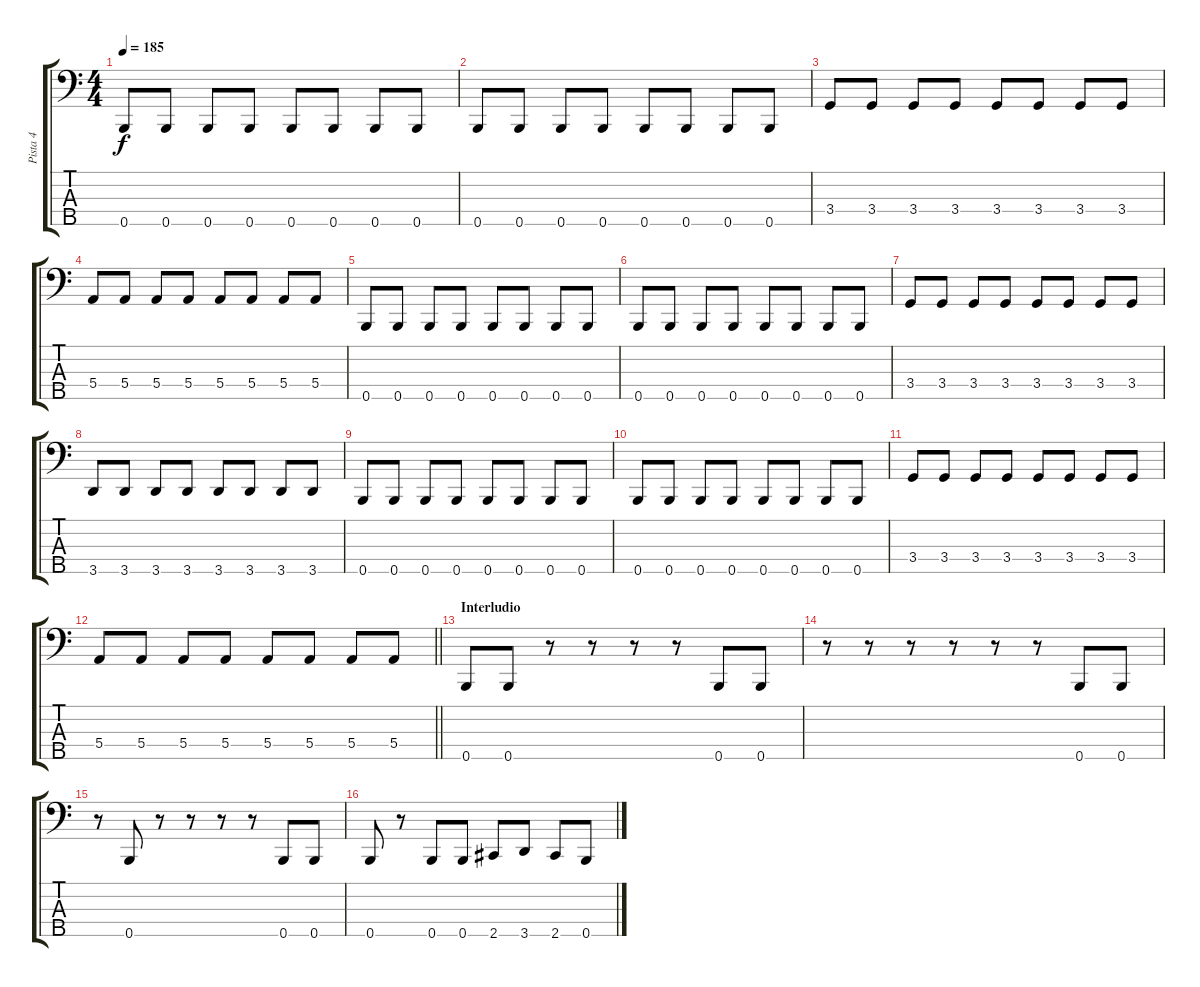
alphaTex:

\track ("Pista 4" "Pista 4") {instrument electricbasspick}
\staff {score tabs}
\tuning (G2 D2 A1 E1 B0) {hide}
\ts (4 4)
\tempo 185
\clef f4
\ks c
0.5.8{dy f} 0.5.8 0.5.8 0.5.8 0.5.8 0.5.8 0.5.8 0.5.8 |
0.5.8 0.5.8 0.5.8 0.5.8 0.5.8 0.5.8 0.5.8 0.5.8 |
3.4.8 3.4.8 3.4.8 3.4.8 3.4.8 3.4.8 3.4.8 3.4.8 |
5.4.8 5.4.8 5.4.8 5.4.8 5.4.8 5.4.8 5.4.8 5.4.8 |
0.5.8 0.5.8 0.5.8 0.5.8 0.5.8 0.5.8 0.5.8 0.5.8 |
0.5.8 0.5.8 0.5.8 0.5.8 0.5.8 0.5.8 0.5.8 0.5.8 |
3.4.8 3.4.8 3.4.8 3.4.8 3.4.8 3.4.8 3.4.8 3.4.8 |
3.5.8 3.5.8 3.5.8 3.5.8 3.5.8 3.5.8 3.5.8 3.5.8 |
0.5.8 0.5.8 0.5.8 0.5.8 0.5.8 0.5.8 0.5.8 0.5.8 |
0.5.8 0.5.8 0.5.8 0.5.8 0.5.8 0.5.8 0.5.8 0.5.8 |
3.4.8 3.4.8 3.4.8 3.4.8 3.4.8 3.4.8 3.4.8 3.4.8 |
\barLineRight lightlight
5.4.8 5.4.8 5.4.8 5.4.8 5.4.8 5.4.8 5.4.8 5.4.8 |
\section ("" "Interludio")
0.5.8 0.5.8 r.8 r.8 r.8 r.8 0.5.8 0.5.8 |
r.8 r.8 r.8 r.8 r.8 r.8 0.5.8 0.5.8 |
r.8 0.5.8 r.8 r.8 r.8 r.8 0.5.8 0.5.8 |
0.5.8 r.8 0.5.8 0.5.8 2.5.8 3.5.8 2.5.8 0.5.8
